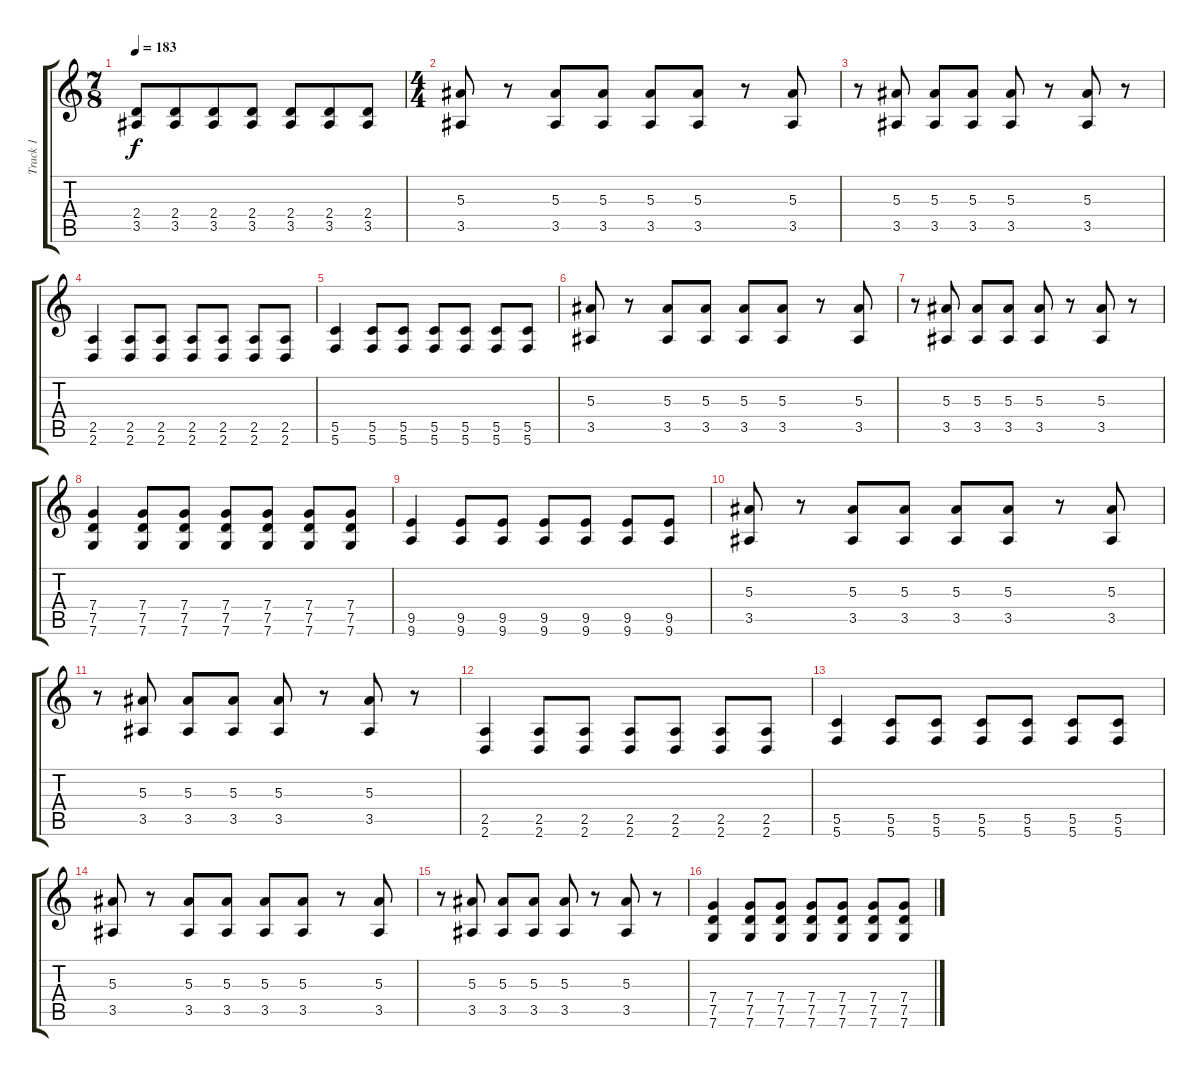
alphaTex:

\track ("Track 1" "Track 1") {instrument distortionguitar}
\staff {score tabs}
\tuning (D4 A3 F3 C3 G2 C2) {hide}
\ts (7 8)
\tempo 183
\clef g2
\ks c
(2.4 3.5).8{dy f} (2.4 3.5).8 (2.4 3.5).8 (2.4 3.5).8 (2.4 3.5).8 (2.4 3.5).8 (2.4 3.5).8 |
\ts (4 4)
(5.3 3.5).8 r.8 (5.3 3.5).8 (5.3 3.5).8 (5.3 3.5).8 (5.3 3.5).8 r.8 (5.3 3.5).8 |
r.8 (5.3 3.5).8 (5.3 3.5).8 (5.3 3.5).8 (5.3 3.5).8 r.8 (5.3 3.5).8 r.8 |
(2.5 2.6).4 (2.5 2.6).8 (2.5 2.6).8 (2.5 2.6).8 (2.5 2.6).8 (2.5 2.6).8 (2.5 2.6).8 |
(5.5 5.6).4 (5.5 5.6).8 (5.5 5.6).8 (5.5 5.6).8 (5.5 5.6).8 (5.5 5.6).8 (5.5 5.6).8 |
(5.3 3.5).8 r.8 (5.3 3.5).8 (5.3 3.5).8 (5.3 3.5).8 (5.3 3.5).8 r.8 (5.3 3.5).8 |
r.8 (5.3 3.5).8 (5.3 3.5).8 (5.3 3.5).8 (5.3 3.5).8 r.8 (5.3 3.5).8 r.8 |
(7.4 7.5 7.6).4 (7.4 7.5 7.6).8 (7.4 7.5 7.6).8 (7.4 7.5 7.6).8 (7.4 7.5 7.6).8 (7.4 7.5 7.6).8 (7.4 7.5 7.6).8 |
(9.5 9.6).4 (9.5 9.6).8 (9.5 9.6).8 (9.5 9.6).8 (9.5 9.6).8 (9.5 9.6).8 (9.5 9.6).8 |
(5.3 3.5).8 r.8 (5.3 3.5).8 (5.3 3.5).8 (5.3 3.5).8 (5.3 3.5).8 r.8 (5.3 3.5).8 |
r.8 (5.3 3.5).8 (5.3 3.5).8 (5.3 3.5).8 (5.3 3.5).8 r.8 (5.3 3.5).8 r.8 |
(2.5 2.6).4 (2.5 2.6).8 (2.5 2.6).8 (2.5 2.6).8 (2.5 2.6).8 (2.5 2.6).8 (2.5 2.6).8 |
(5.5 5.6).4 (5.5 5.6).8 (5.5 5.6).8 (5.5 5.6).8 (5.5 5.6).8 (5.5 5.6).8 (5.5 5.6).8 |
(5.3 3.5).8 r.8 (5.3 3.5).8 (5.3 3.5).8 (5.3 3.5).8 (5.3 3.5).8 r.8 (5.3 3.5).8 |
r.8 (5.3 3.5).8 (5.3 3.5).8 (5.3 3.5).8 (5.3 3.5).8 r.8 (5.3 3.5).8 r.8 |
(7.4 7.5 7.6).4 (7.4 7.5 7.6).8 (7.4 7.5 7.6).8 (7.4 7.5 7.6).8 (7.4 7.5 7.6).8 (7.4 7.5 7.6).8 (7.4 7.5 7.6).8
